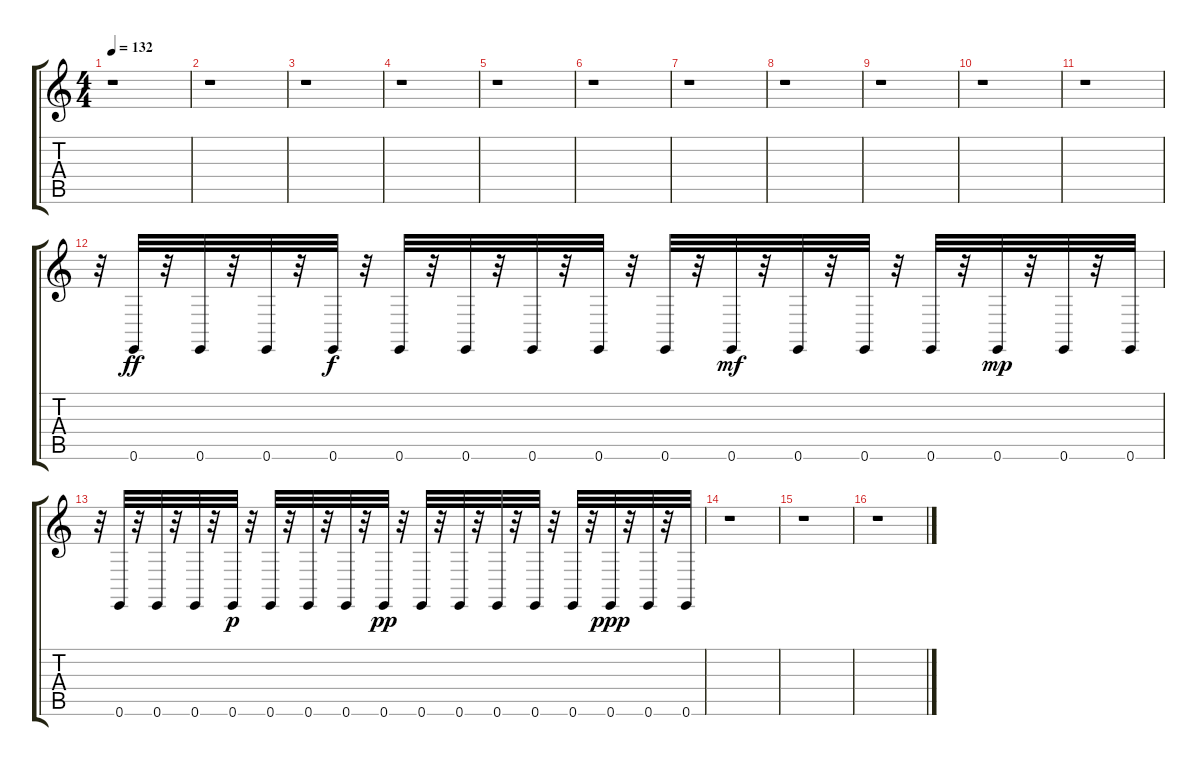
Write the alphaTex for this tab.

\track "" {instrument synthdrum}
\staff {score tabs}
\tuning (E4 B3 G3 D3 A2 E2) {hide}
\ts (4 4)
\tempo 132
\clef g2
\ks c
r.1{dy ff} |
r.1 |
r.1 |
r.1 |
r.1 |
r.1 |
r.1 |
r.1 |
r.1 |
r.1 |
r.1 |
r.32 0.6.32{balance 13} r.32 0.6.32{balance 9} r.32 0.6.32{balance 6 instrument melodictom} r.32 0.6.32{dy f balance 2} r.32 0.6.32{balance 2} r.32 0.6.32{balance 6} r.32 0.6.32{balance 10} r.32 0.6.32{balance 14} r.32 0.6.32{balance 14} r.32 0.6.32{dy mf balance 10} r.32 0.6.32{balance 6} r.32 0.6.32{balance 1} r.32 0.6.32{balance 3} r.32 0.6.32{dy mp balance 6} r.32 0.6.32{balance 10} r.32 0.6.32{balance 14} |
r.32 0.6.32{balance 13} r.32 0.6.32{balance 9} r.32 0.6.32{balance 6 instrument melodictom} r.32 0.6.32{dy p balance 2} r.32 0.6.32{balance 2} r.32 0.6.32{balance 6} r.32 0.6.32{balance 10} r.32 0.6.32{dy pp balance 14} r.32 0.6.32{balance 14} r.32 0.6.32{balance 10} r.32 0.6.32{balance 6} r.32 0.6.32{balance 1} r.32 0.6.32{balance 3} r.32 0.6.32{dy ppp balance 6} r.32 0.6.32{balance 10} r.32 0.6.32{balance 14} |
r.1 |
r.1 |
r.1
